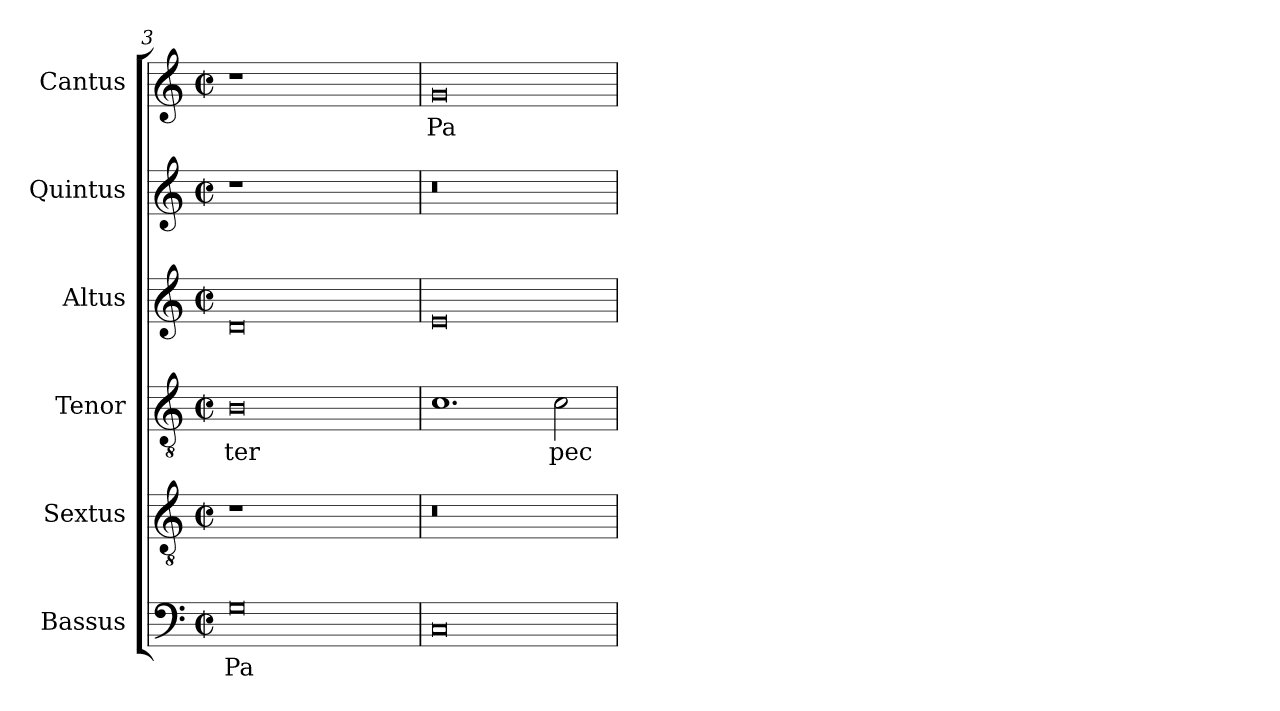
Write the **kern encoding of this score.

**kern	**text	**kern	**kern	**text	**kern	**kern	**kern	**text
*part6	*part6	*part5	*part4	*part4	*part3	*part2	*part1	*part1
*staff6	*staff6	*staff5	*staff4	*staff4	*staff3	*staff2	*staff1	*staff1
*I"Bassus	*	*I"Sextus	*I"Tenor	*	*I"Altus	*I"Quintus	*I"Cantus	*
*clefF4	*	*clefGv2	*clefGv2	*	*clefG2	*clefG2	*clefG2	*
*M2/2	*	*M2/2	*M2/2	*	*M2/2	*M2/2	*M2/2	*
*met(c|)	*	*met(c|)	*met(c|)	*	*met(c|)	*met(c|)	*met(c|)	*
=3	=3	=3	=3	=3	=3	=3	=3	=3
!	!LO:LY:b:cj	!	!	!LO:LY:b:cj	!	!	!	!
0G	Pa	1r	0B	-ter	0d	1r	1r	.
.	.	1ryy	.	.	.	1ryy	1ryy	.
=4	=4	=4	=4	=4	=4	=4	=4	=4
!	!	!	!	!	!	!	!	!LO:LY:b:cj
0C	.	0r	1.c	.	0e	0r	0g	Pa
!	!	!	!	!LO:LY:b:cj	!	!	!	!
.	.	.	2c\	pec-	.	.	.	.
=	=	=	=	=	=	=	=	=
*-	*-	*-	*-	*-	*-	*-	*-	*-
